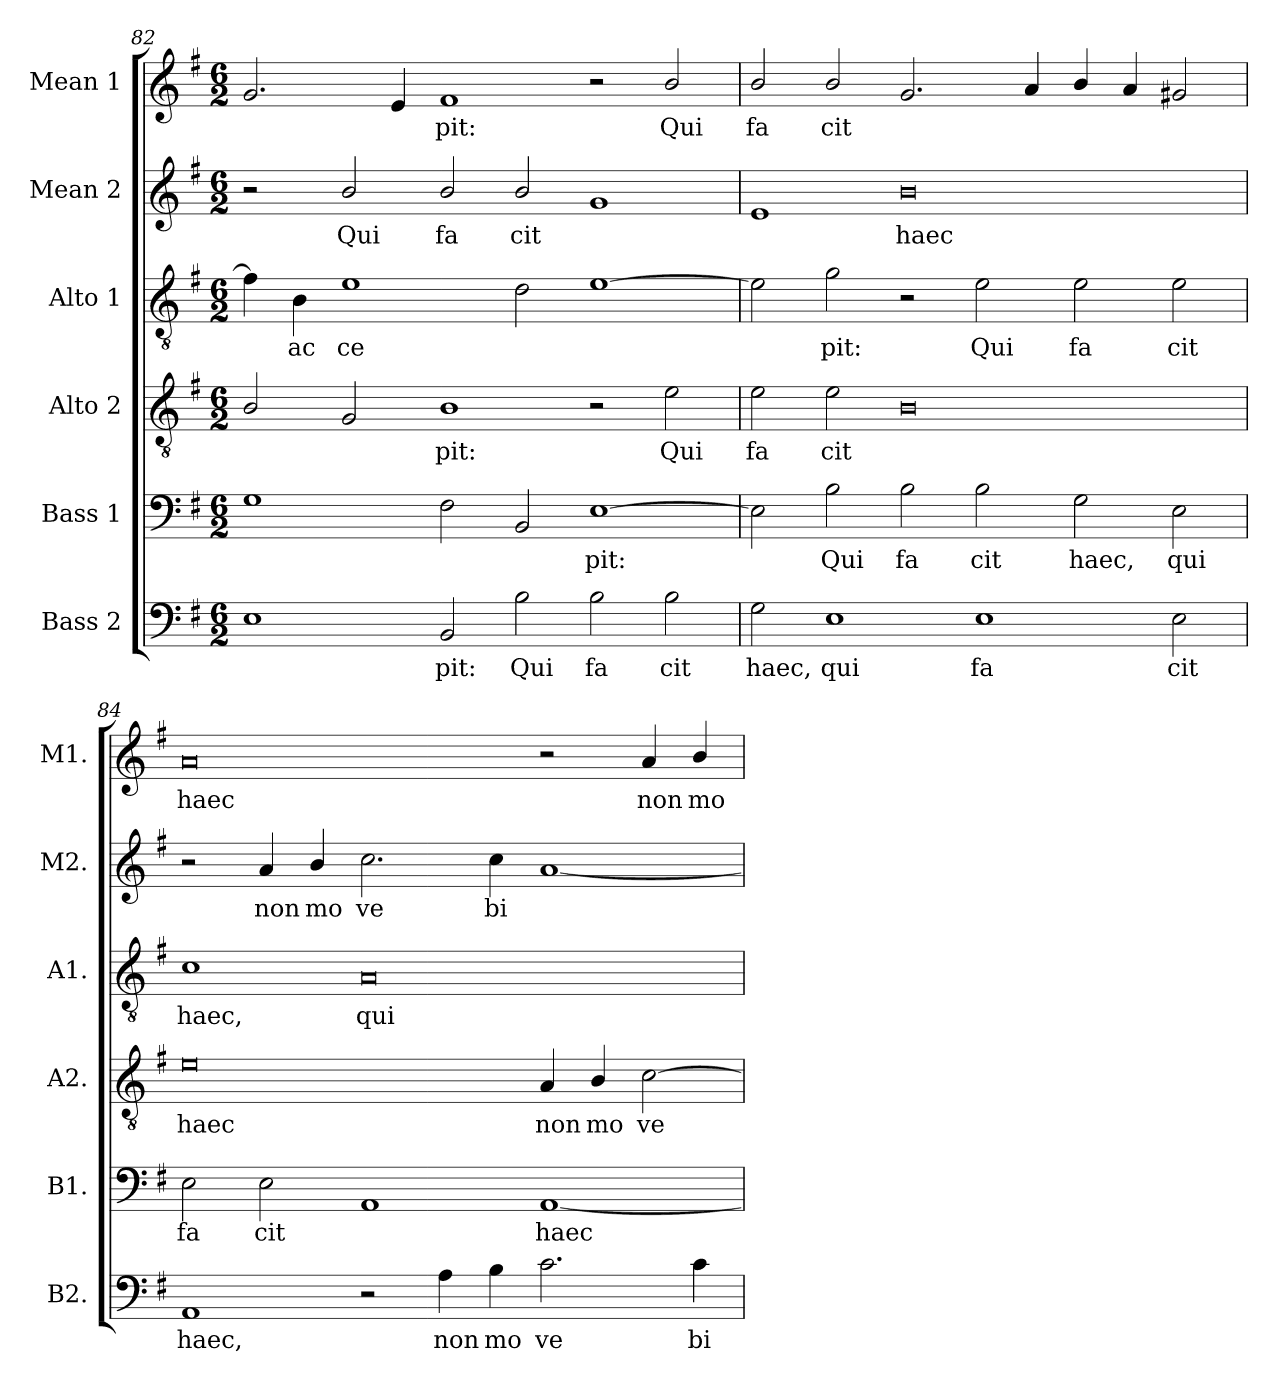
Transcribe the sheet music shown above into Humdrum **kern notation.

**kern	**text	**kern	**text	**kern	**text	**kern	**text	**kern	**text	**kern	**text
*part6	*part6	*part5	*part5	*part4	*part4	*part3	*part3	*part2	*part2	*part1	*part1
*staff6	*staff6	*staff5	*staff5	*staff4	*staff4	*staff3	*staff3	*staff2	*staff2	*staff1	*staff1
*I"Bass 2	*	*I"Bass 1	*	*I"Alto 2	*	*I"Alto 1	*	*I"Mean 2	*	*I"Mean 1	*
*I'B2.	*	*I'B1.	*	*I'A2.	*	*I'A1.	*	*I'M2.	*	*I'M1.	*
!!LO:PB:g=z
*clefF4	*	*clefF4	*	*clefGv2	*	*clefGv2	*	*clefG2	*	*clefG2	*
*	*	*	*	*ITrd7c12	*	*ITrd7c12	*	*	*	*	*
*k[f#]	*	*k[f#]	*	*k[f#]	*	*k[f#]	*	*k[f#]	*	*k[f#]	*
*G:	*	*G:	*	*G:	*	*G:	*	*G:	*	*G:	*
*M6/2	*	*M6/2	*	*M6/2	*	*M6/2	*	*M6/2	*	*M6/2	*
=82	=82	=82	=82	=82	=82	=82	=82	=82	=82	=82	=82
1Ei	.	1Gi	.	2BBi/	.	4F#i\]	.	2r	.	2.gi/	.
!	!	!	!	!	!	!	!LO:LY:b:color=#000000	!	!	!	!
.	.	.	.	.	.	4BBi\	ac	.	.	.	.
!	!	!	!	!	!	!	!LO:LY:b:color=#000000	!	!	!	!
!	!	!	!	!	!	!	!	!	!LO:LY:b:color=#000000	!	!
.	.	.	.	2GGi/	.	1Ei	ce	2bi/	Qui	.	.
.	.	.	.	.	.	.	.	.	.	4ei/	.
!	!LO:LY:b:color=#000000	!	!	!	!	!	!	!	!	!	!
!	!	!	!	!	!LO:LY:b:color=#000000	!	!	!	!	!	!
!	!	!	!	!	!	!	!	!	!LO:LY:b:color=#000000	!	!
!	!	!	!	!	!	!	!	!	!	!	!LO:LY:b:color=#000000
2BBi/	pit:	2F#i\	.	1BBi	pit:	.	.	2bi/	fa	1f#i	pit:
!	!LO:LY:b:color=#000000	!	!	!	!	!	!	!	!	!	!
!	!	!	!	!	!	!	!	!	!LO:LY:b:color=#000000	!	!
2Bi\	Qui	2BBi/	.	.	.	2Di\	.	2bi/	cit	.	.
!	!LO:LY:b:color=#000000	!	!	!	!	!	!	!	!	!	!
!	!	!	!LO:LY:b:color=#000000	!	!	!	!	!	!	!	!
2Bi\	fa	[>1Ei	pit:	2r	.	[>1Ei	.	1gi	.	2r	.
!	!LO:LY:b:color=#000000	!	!	!	!	!	!	!	!	!	!
!	!	!	!	!	!LO:LY:b:color=#000000	!	!	!	!	!	!
!	!	!	!	!	!	!	!	!	!	!	!LO:LY:b:color=#000000
2Bi\	cit	.	.	2Ei\	Qui	.	.	.	.	2bi/	Qui
=83	=83	=83	=83	=83	=83	=83	=83	=83	=83	=83	=83
!	!LO:LY:b:color=#000000	!	!	!	!	!	!	!	!	!	!
!	!	!	!	!	!LO:LY:b:color=#000000	!	!	!	!	!	!
!	!	!	!	!	!	!	!	!	!	!	!LO:LY:b:color=#000000
2Gi\	haec,	2Ei\]	.	2Ei\	fa	2Ei\]	.	1ei	.	2bi/	fa
!	!LO:LY:b:color=#000000	!	!	!	!	!	!	!	!	!	!
!	!	!	!LO:LY:b:color=#000000	!	!	!	!	!	!	!	!
!	!	!	!	!	!LO:LY:b:color=#000000	!	!	!	!	!	!
!	!	!	!	!	!	!	!LO:LY:b:color=#000000	!	!	!	!
!	!	!	!	!	!	!	!	!	!	!	!LO:LY:b:color=#000000
1Ei	qui	2Bi\	Qui	2Ei\	cit	2Gi\	pit:	.	.	2bi/	cit
!	!	!	!LO:LY:b:color=#000000	!	!	!	!	!	!	!	!
!	!	!	!	!	!	!	!	!	!LO:LY:b:color=#000000	!	!
.	.	2Bi\	fa	0BBi	.	2r	.	0bi	haec	2.gi/	.
!	!LO:LY:b:color=#000000	!	!	!	!	!	!	!	!	!	!
!	!	!	!LO:LY:b:color=#000000	!	!	!	!	!	!	!	!
!	!	!	!	!	!	!	!LO:LY:b:color=#000000	!	!	!	!
1Ei	fa	2Bi\	cit	.	.	2Ei\	Qui	.	.	.	.
.	.	.	.	.	.	.	.	.	.	4ai/	.
!	!	!	!LO:LY:b:color=#000000	!	!	!	!	!	!	!	!
!	!	!	!	!	!	!	!LO:LY:b:color=#000000	!	!	!	!
.	.	2Gi\	haec,	.	.	2Ei\	fa	.	.	4bi/	.
.	.	.	.	.	.	.	.	.	.	4ai/	.
!	!LO:LY:b:color=#000000	!	!	!	!	!	!	!	!	!	!
!	!	!	!LO:LY:b:color=#000000	!	!	!	!	!	!	!	!
!	!	!	!	!	!	!	!LO:LY:b:color=#000000	!	!	!	!
2Ei\	cit	2Ei\	qui	.	.	2Ei\	cit	.	.	2g#Xi/	.
=84	=84	=84	=84	=84	=84	=84	=84	=84	=84	=84	=84
!	!LO:LY:b:color=#000000	!	!	!	!	!	!	!	!	!	!
!	!	!	!LO:LY:b:color=#000000	!	!	!	!	!	!	!	!
!	!	!	!	!	!LO:LY:b:color=#000000	!	!	!	!	!	!
!	!	!	!	!	!	!	!LO:LY:b:color=#000000	!	!	!	!
!	!	!	!	!	!	!	!	!	!	!	!LO:LY:b:color=#000000
1AAi	haec,	2Ei\	fa	0Ei	haec	1Ci	haec,	2r	.	0ai	haec
!	!	!	!LO:LY:b:color=#000000	!	!	!	!	!	!	!	!
!	!	!	!	!	!	!	!	!	!LO:LY:b:color=#000000	!	!
.	.	2Ei\	cit	.	.	.	.	4ai/	non	.	.
!	!	!	!	!	!	!	!	!	!LO:LY:b:color=#000000	!	!
.	.	.	.	.	.	.	.	4bi/	mo	.	.
!	!	!	!	!	!	!	!LO:LY:b:color=#000000	!	!	!	!
!	!	!	!	!	!	!	!	!	!LO:LY:b:color=#000000	!	!
2r	.	1AAi	.	.	.	0AAi	qui	2.cci\	ve	.	.
!	!LO:LY:b:color=#000000	!	!	!	!	!	!	!	!	!	!
4Ai\	non	.	.	.	.	.	.	.	.	.	.
!	!LO:LY:b:color=#000000	!	!	!	!	!	!	!	!	!	!
!	!	!	!	!	!	!	!	!	!LO:LY:b:color=#000000	!	!
4Bi\	mo	.	.	.	.	.	.	4cci\	bi	.	.
!	!LO:LY:b:color=#000000	!	!	!	!	!	!	!	!	!	!
!	!	!	!LO:LY:b:color=#000000	!	!	!	!	!	!	!	!
!	!	!	!	!	!LO:LY:b:color=#000000	!	!	!	!	!	!
2.ci\	ve	[<1AAi	haec	4AAi/	non	.	.	[<1ai	.	2r	.
!	!	!	!	!	!LO:LY:b:color=#000000	!	!	!	!	!	!
.	.	.	.	4BBi/	mo	.	.	.	.	.	.
!	!	!	!	!	!LO:LY:b:color=#000000	!	!	!	!	!	!
!	!	!	!	!	!	!	!	!	!	!	!LO:LY:b:color=#000000
.	.	.	.	[>2Ci\	ve	.	.	.	.	4ai/	non
!	!LO:LY:b:color=#000000	!	!	!	!	!	!	!	!	!	!
!	!	!	!	!	!	!	!	!	!	!	!LO:LY:b:color=#000000
4ci\	bi	.	.	.	.	.	.	.	.	4bi/	mo
=	=	=	=	=	=	=	=	=	=	=	=
*-	*-	*-	*-	*-	*-	*-	*-	*-	*-	*-	*-
